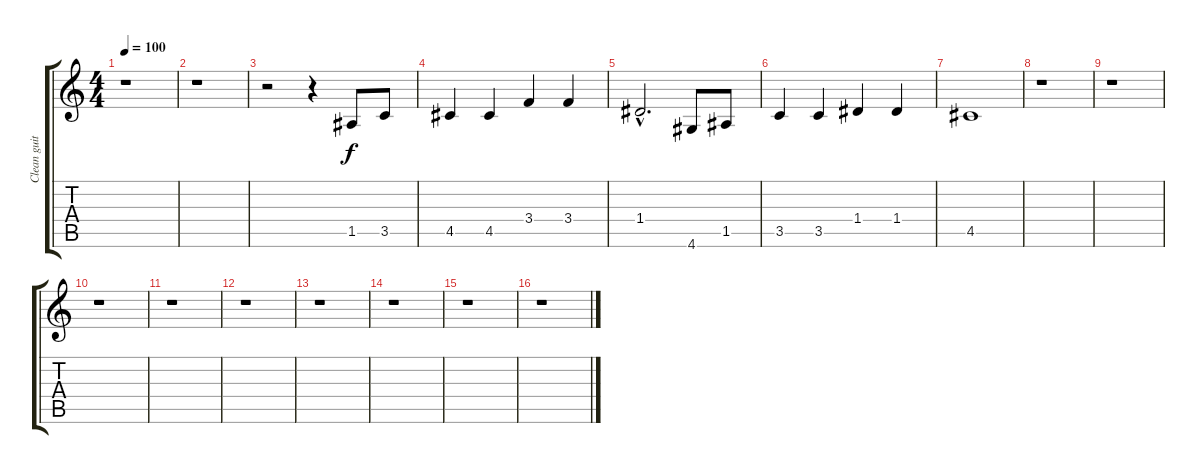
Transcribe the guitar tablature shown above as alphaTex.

\track ("Clean guitar" "Clean guit") {instrument electricguitarclean}
\staff {score tabs}
\tuning (E4 B3 G3 D3 A2 E2) {hide}
\ts (4 4)
\tempo 100
\clef g2
\ks c
r.1{dy f} |
r.1 |
r.2 r.4 1.5.8 3.5.8 |
4.5.4 4.5.4 3.4.4 3.4.4 |
1.4{hac}.2{d} 4.6.8 1.5.8 |
3.5.4 3.5.4 1.4.4 1.4.4 |
4.5.1 |
r.1 |
r.1 |
r.1 |
r.1 |
r.1 |
r.1 |
r.1 |
r.1 |
r.1
